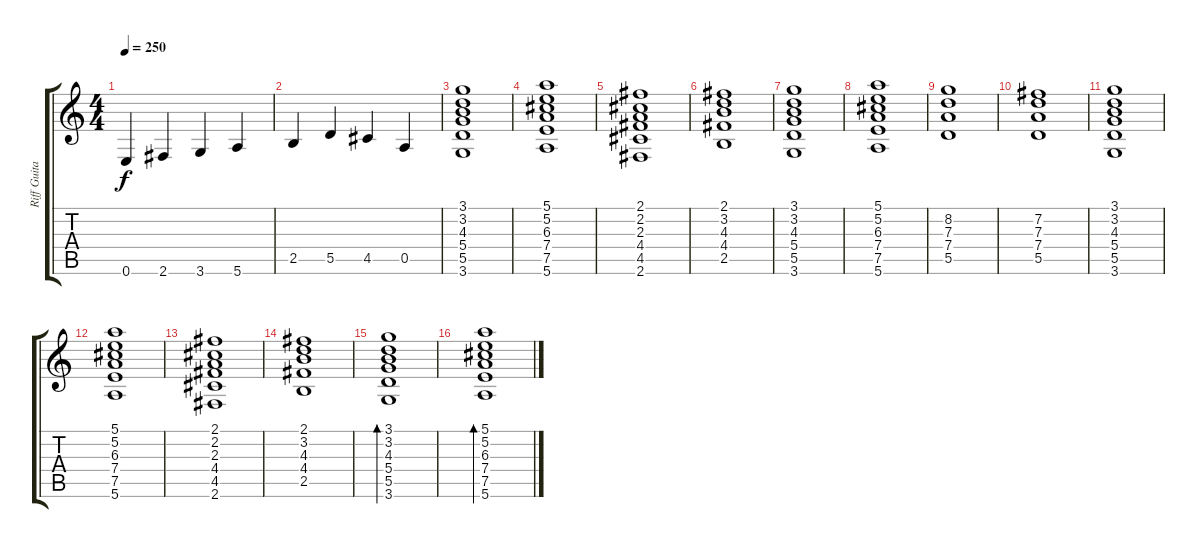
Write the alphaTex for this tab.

\track ("Riff Guitar" "Riff Guita") {instrument distortionguitar}
\staff {score tabs}
\tuning (E4 B3 G3 D3 A2 E2) {hide}
\ts (4 4)
\tempo 250
\clef g2
\ks c
0.6.4{dy f} 2.6.4 3.6.4 5.6.4 |
2.5.4 5.5.4 4.5.4 0.5.4 |
(3.1 3.2 4.3 5.4 5.5 3.6).1 |
(5.1 5.2 6.3 7.4 7.5 5.6).1 |
(2.1 2.2 2.3 4.4 4.5 2.6).1 |
(2.1 3.2 4.3 4.4 2.5).1 |
(3.1 3.2 4.3 5.4 5.5 3.6).1 |
(5.1 5.2 6.3 7.4 7.5 5.6).1 |
(8.2 7.3 7.4 5.5).1 |
(7.2 7.3 7.4 5.5).1 |
(3.1 3.2 4.3 5.4 5.5 3.6).1 |
(5.1 5.2 6.3 7.4 7.5 5.6).1 |
(2.1 2.2 2.3 4.4 4.5 2.6).1 |
(2.1 3.2 4.3 4.4 2.5).1 |
(3.1 3.2 4.3 5.4 5.5 3.6).1{bd 480} |
(5.1 5.2 6.3 7.4 7.5 5.6).1{bd 480}
